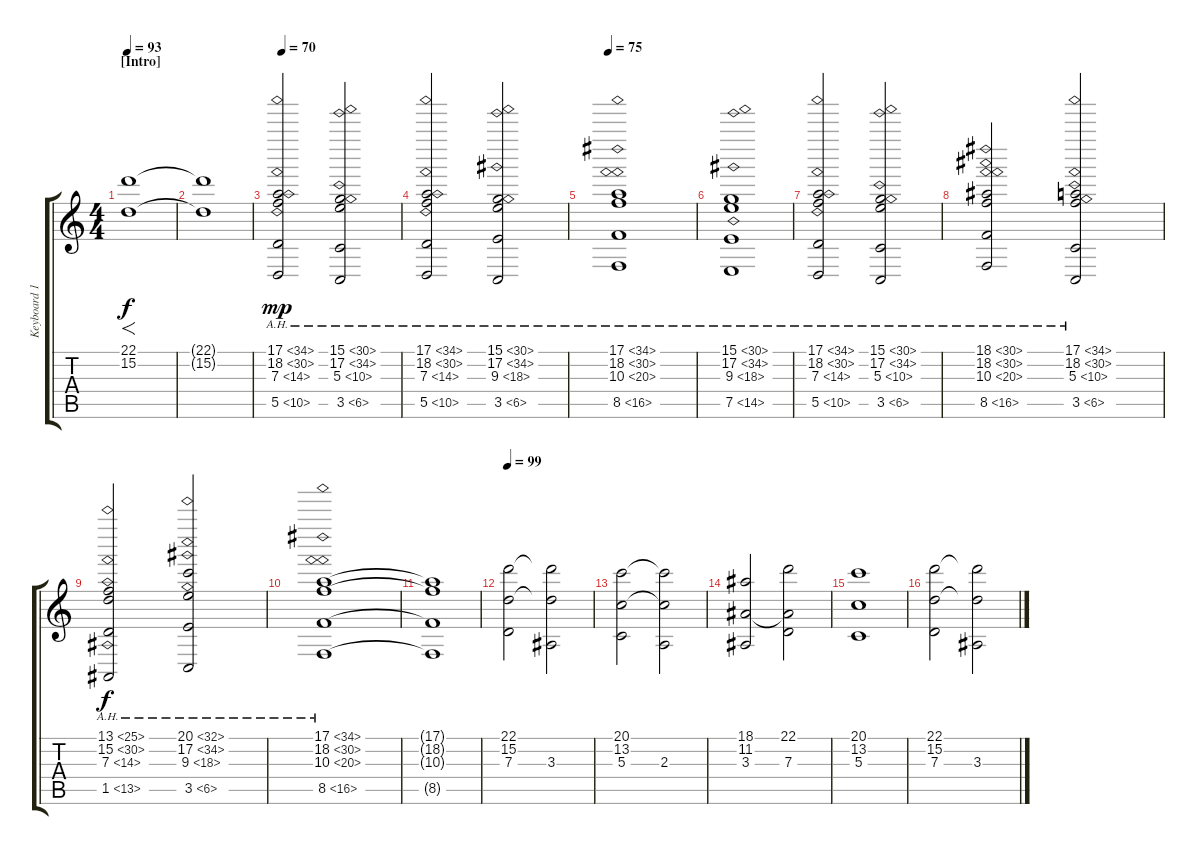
\track ("Keyboard 1" "Keyboard 1") {instrument stringensemble1}
\staff {score tabs}
\tuning (E4 B3 G3 D3 A2 E2) {hide}
\ts (4 4)
\section ("" "[Intro]")
\tempo 93
\clef g2
\ks c
(22.1 15.2).1{f dy f volume 8 instrument pad8sweep} |
(22.1{t} 15.2{t}).1 |
\tempo 70
(17.1{ah 17} 18.2{ah 12} 7.3{ah 7} 5.5{ah 5}).2{dy mp instrument stringensemble2} (15.1{ah 15} 17.2{ah 17} 5.3{ah 5} 3.5{ah 3}).2 |
(17.1{ah 17} 18.2{ah 12} 7.3{ah 7} 5.5{ah 5}).2 (15.1{ah 15} 17.2{ah 17} 9.3{ah 9} 3.5{ah 3}).2 |
\tempo 75
(17.1{ah 17} 18.2{ah 12} 10.3{ah 10} 8.5{ah 8}).1 |
(15.1{ah 15} 17.2{ah 17} 9.3{ah 9} 7.5{ah 7}).1 |
(17.1{ah 17} 18.2{ah 12} 7.3{ah 7} 5.5{ah 5}).2 (15.1{ah 15} 17.2{ah 17} 5.3{ah 5} 3.5{ah 3}).2 |
(18.1{ah 12} 18.2{ah 12} 10.3{ah 10} 8.5{ah 8}).2 (17.1{ah 17} 18.2{ah 12} 5.3{ah 5} 3.5{ah 3}).2 |
(13.1{ah 12} 15.2{ah 15} 7.3{ah 7} 1.5{ah 12}).2{dy f} (20.1{ah 12} 17.2{ah 17} 9.3{ah 9} 3.5{ah 3}).2 |
(17.1{ah 17} 18.2{ah 12} 10.3{ah 10} 8.5{ah 8}).1{volume 5} |
(17.1{t} 18.2{t} 10.3{t} 8.5{t}).1 |
\section ("" "")
\tempo 99
(22.1 15.2 7.3).2{volume 8} (22.1{t} 15.2{t} 3.3).2 |
(20.1 13.2 5.3).2 (20.1{t} 13.2{t} 2.3).2 |
(18.1 11.2 3.3).2 (22.1 11.2{t} 7.3).2 |
(20.1 13.2 5.3).1 |
(22.1 15.2 7.3).2 (22.1{t} 15.2{t} 3.3).2
